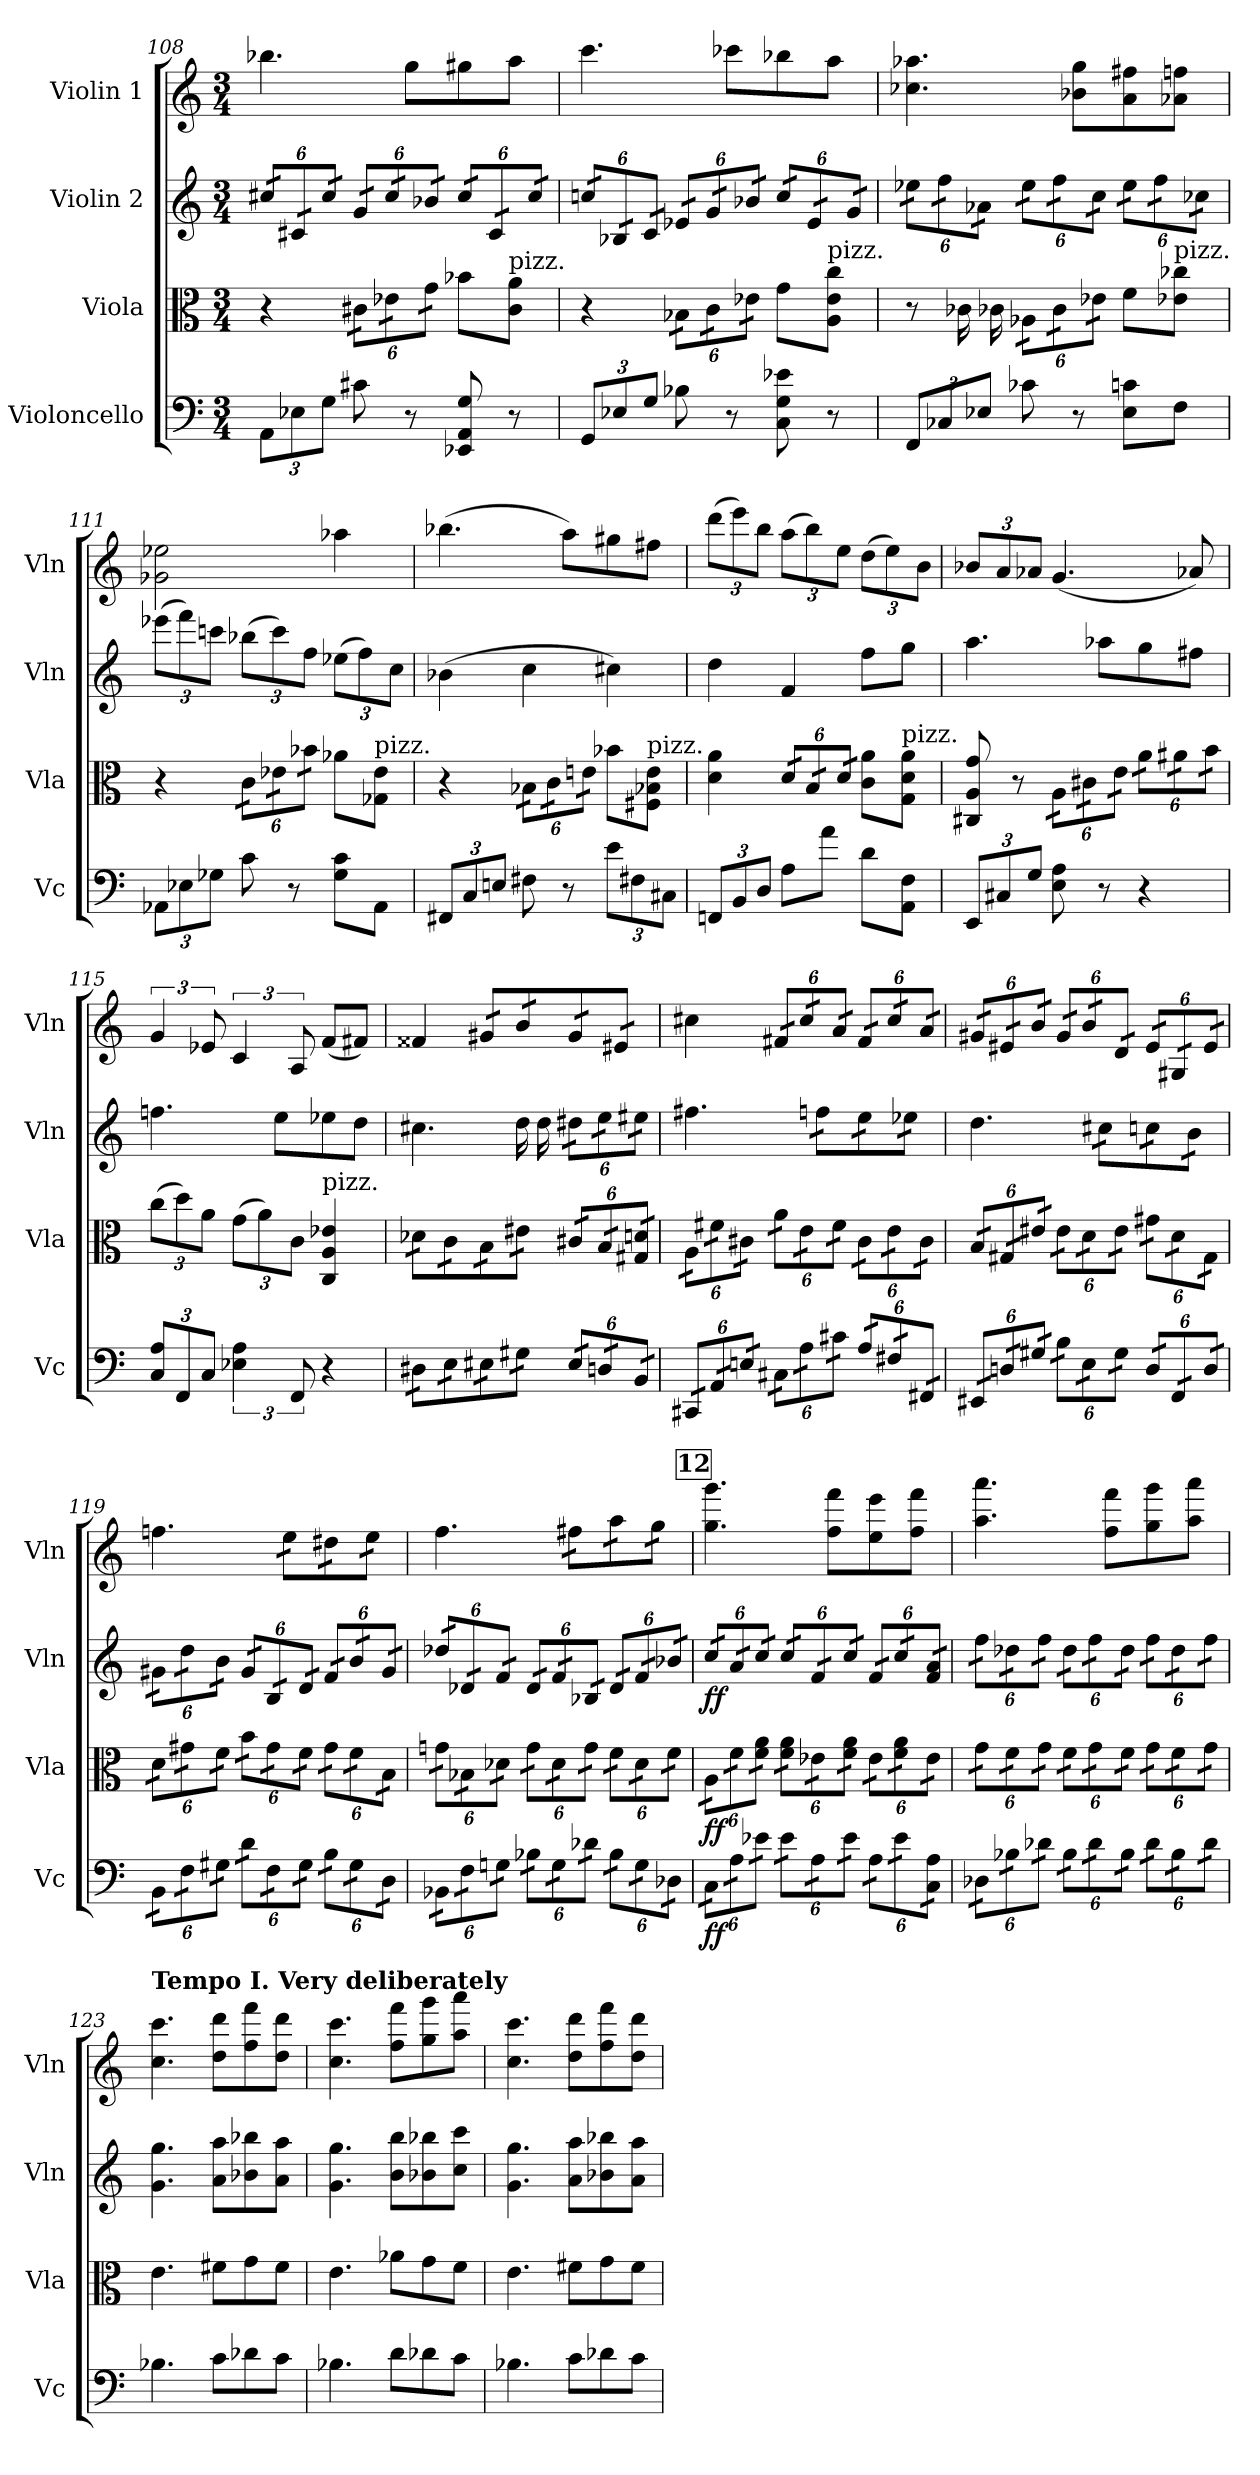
**kern	**dynam	**kern	**dynam	**kern	**dynam	**kern
*part4	*part4	*part3	*part3	*part2	*part2	*part1
*staff4	*staff4	*staff3	*staff3	*staff2	*staff2	*staff1
*I"Violoncello	*	*I"Viola	*	*I"Violin 2	*	*I"Violin 1
*I'Vc	*	*I'Vla	*	*I'Vln	*	*I'Vln
*clefF4	*	*clefC3	*	*clefG2	*	*clefG2
*k[]	*	*k[]	*	*k[]	*	*k[]
*M3/4	*	*M3/4	*	*M3/4	*	*M3/4
*Xbrackettup	*	*	*	*Xbrackettup	*	*
=108	=108	=108	=108	=108	=108	=108
*	*	*	*	*tremolo	*	*
12AA\L	.	4r	.	24cc#X/LL	.	4.bb-X\
.	.	.	.	24cc#X/	.	.
12E-X\	.	.	.	24c#X/	.	.
.	.	.	.	24c#X/	.	.
12G\J	.	.	.	24cc#/	.	.
.	.	.	.	24cc#/JJ	.	.
*	*	*Xbrackettup	*	*	*	*
!	!	!LO:TX:a:t=arco	!	!	!	!
*	*	*tremolo	*	*	*	*
8c#X\	.	24c#X\LL	.	24g/LL	.	.
.	.	24c#X\	.	24g/	.	.
.	.	24e-X\	.	24cc#/	.	.
8r	.	24e-X\	.	24cc#/	.	8gg\L
.	.	24g\	.	24b-X/	.	.
.	.	24g\JJ	.	24b-X/JJ	.	.
*	*	*Xtremolo	*	*	*	*
8EE-X/ 8AA/ 8G/	.	8b-X\L	.	24cc#/LL	.	8gg#X\
.	.	.	.	24cc#/	.	.
.	.	.	.	24c#/	.	.
!	!	!LO:TX:a:t=pizz.	!	!	!	!
8r	.	8c#\ 8a\J	.	24c#/	.	8aa\J
.	.	.	.	24cc#/	.	.
.	.	.	.	24cc#/JJ	.	.
!!LO:LB:g=z
=109	=109	=109	=109	=109	=109	=109
12GG/L	.	4r	.	24ccn/LL	.	4.ccc\
.	.	.	.	24ccn/	.	.
12E-X/	.	.	.	24B-X/	.	.
.	.	.	.	24B-X/	.	.
12G/J	.	.	.	24c/	.	.
.	.	.	.	24c/JJ	.	.
!	!	!LO:TX:a:t=arco	!	!	!	!
*	*	*tremolo	*	*	*	*
8B-X\	.	24B-X\LL	.	24e-X/LL	.	.
.	.	24B-X\	.	24e-X/	.	.
.	.	24c\	.	24g/	.	.
8r	.	24c\	.	24g/	.	8ccc-X\L
.	.	24e-X\	.	24b-X/	.	.
.	.	24e-X\JJ	.	24b-X/JJ	.	.
*	*	*Xtremolo	*	*	*	*
8C\ 8G\ 8e-X\	.	8g\L	.	24cc/LL	.	8bb-X\
.	.	.	.	24cc/	.	.
.	.	.	.	24e-/	.	.
!	!	!LO:TX:a:t=pizz.	!	!	!	!
8r	.	8A\ 8e-\ 8cc\J	.	24e-/	.	8aa\J
.	.	.	.	24g/	.	.
.	.	.	.	24g/JJ	.	.
=110	=110	=110	=110	=110	=110	=110
12FF/L	.	8r	.	24ee-X\LL	.	4.cc-X\ 4.aa-X\
.	.	.	.	24ee-X\	.	.
12C-X/	.	.	.	24ff\	.	.
!	!	!LO:TX:a:t=arco	!	!	!	!
*	*	*tremolo	*	*	*	*
.	.	16c-X\	.	24ff\	.	.
12E-X/J	.	.	.	24a-X\	.	.
.	.	16c-X\	.	.	.	.
.	.	.	.	24a-X\JJ	.	.
8c-X\	.	24A-X\LL	.	24ee-\LL	.	.
.	.	24A-X\	.	24ee-\	.	.
.	.	24c-\	.	24ff\	.	.
8r	.	24c-\	.	24ff\	.	8b-X\ 8gg\L
.	.	24e-X\	.	24cc\	.	.
.	.	24e-X\JJ	.	24cc\JJ	.	.
*	*	*Xtremolo	*	*	*	*
8E-\ 8cn\L	.	8f\L	.	24ee-\LL	.	8a\ 8ff#X\
.	.	.	.	24ee-\	.	.
.	.	.	.	24ff\	.	.
!	!	!LO:TX:a:t=pizz.	!	!	!	!
8F\J	.	8e-X\ 8cc-X\J	.	24ff\	.	8a-X\ 8ffn\J
.	.	.	.	24cc-X\	.	.
.	.	.	.	24cc-X\JJ	.	.
*	*	*	*	*Xtremolo	*	*
=111	=111	=111	=111	=111	=111	=111
!!LO:REH:place=s1:a:B:cj:fs=14:t=11
12AA-X\L	.	4r	.	(12eee-X\L	.	2g-X\ 2ee-X\
12E-X\	.	.	.	12fff\)	.	.
12G-X\J	.	.	.	12cccn\J	.	.
!	!	!LO:TX:a:t=arco	!	!	!	!
*	*	*tremolo	*	*	*	*
8c\	.	24c\LL	.	(12bb-X\L	.	.
.	.	24c\	.	.	.	.
.	.	24e-X\	.	12ccc\)	.	.
8r	.	24e-X\	.	.	.	.
.	.	24b-X\	.	12ff\J	.	.
.	.	24b-X\JJ	.	.	.	.
*	*	*Xtremolo	*	*	*	*
8G-\ 8c\L	.	8a-X\L	.	(12ee-X\L	.	4aa-X\
.	.	.	.	12ff\)	.	.
!	!	!LO:TX:a:t=pizz.	!	!	!	!
8AA-\J	.	8G-X\ 8e-\J	.	.	.	.
.	.	.	.	12cc\J	.	.
!!LO:PB:g=z
=112	=112	=112	=112	=112	=112	=112
12FF#X/L	.	4r	.	(4b-X\	.	(4.bb-X\
12C/	.	.	.	.	.	.
12En/J	.	.	.	.	.	.
!	!	!LO:TX:a:t=arco	!	!	!	!
*	*	*tremolo	*	*	*	*
8F#X\	.	24B-X\LL	.	4cc\	.	.
.	.	24B-X\	.	.	.	.
.	.	24c\	.	.	.	.
8r	.	24c\	.	.	.	8aa\L)
.	.	24en\	.	.	.	.
.	.	24en\JJ	.	.	.	.
*	*	*Xtremolo	*	*	*	*
12e\L	.	8b-X\L	.	4cc#X\)	.	8gg#X\
12F#X\	.	.	.	.	.	.
!	!	!LO:TX:a:t=pizz.	!	!	!	!
.	.	8F#X\ 8B-X\ 8e\J	.	.	.	8ff#X\J
12C#X\J	.	.	.	.	.	.
=113	=113	=113	=113	=113	=113	=113
*	*	*	*	*	*	*Xbrackettup
12FFn/L	.	4d\ 4a\	.	4dd\	.	(12ddd\L
12BB/	.	.	.	.	.	12eee\)
12D/J	.	.	.	.	.	12bb\J
!	!	!LO:TX:a:t=arco	!	!	!	!
*	*	*tremolo	*	*	*	*
8A\L	.	24d/LL	.	4f/	.	(12aa\L
.	.	24d/	.	.	.	.
.	.	24B/	.	.	.	12bb\)
8a\J	.	24B/	.	.	.	.
.	.	24d/	.	.	.	12ee\J
.	.	24d/JJ	.	.	.	.
*	*	*Xtremolo	*	*	*	*
8d\L	.	8c\ 8a\L	.	8ff\L	.	(12dd\L
.	.	.	.	.	.	12ee\)
!	!	!LO:TX:a:t=pizz.	!	!	!	!
8AA\ 8F\J	.	8G\ 8d\ 8a\J	.	8gg\J	.	.
.	.	.	.	.	.	12b\J
=114	=114	=114	=114	=114	=114	=114
12EE/L	.	8C#X/ 8A/ 8g/	.	4.aa\	.	12b-X/L
12C#X/	.	.	.	.	.	12a/
.	.	8r	.	.	.	.
12G/J	.	.	.	.	.	12a-X/J
!	!	!LO:TX:a:t=arco	!	!	!	!
*	*	*tremolo	*	*	*	*
8E\ 8A\	.	24A\LL	.	.	.	(4.g/
.	.	24A\	.	.	.	.
.	.	24c#X\	.	.	.	.
8r	.	24c#X\	.	8aa-X\L	.	.
.	.	24e\	.	.	.	.
.	.	24e\JJ	.	.	.	.
4r	.	24a\LL	.	8gg\	.	.
.	.	24a\	.	.	.	.
.	.	24a#X\	.	.	.	.
.	.	24a#X\	.	8ff#X\J	.	8a-X/)
.	.	24b\	.	.	.	.
.	.	24b\JJ	.	.	.	.
*	*	*Xtremolo	*	*	*	*
!!LO:LB:g=z
=115	=115	=115	=115	=115	=115	=115
*	*	*	*	*	*	*brackettup
12C/ 12A/L	.	(12cc\L	.	4.ffn\	.	6g/
12FF/	.	12dd\)	.	.	.	.
12C/J	.	12a\J	.	.	.	12e-X/
*brackettup	*	*	*	*	*	*
6E-X\ 6A\	.	(12g\L	.	.	.	6c/
.	.	12a\)	.	.	.	.
.	.	.	.	8ee\L	.	.
12FF/	.	12c\J	.	.	.	12A/
!	!	!LO:TX:a:t=pizz.	!	!	!	!
4r	.	4C/ 4A/ 4e-X/	.	8ee-X\	.	(8f/L
.	.	.	.	8dd\J	.	8f#X/J)
=116	=116	=116	=116	=116	=116	=116
!	!	!LO:TX:a:t=arco	!	!	!	!
!LO:TX:a:t=arco	!	!	!	!	!	!
*tremolo	*	*	*	*	*	*
*	*	*tremolo	*	*	*	*
16D#X\LL	.	16d-X\LL	.	4.cc#X\	.	4f##X/
16D#X\	.	16d-X\	.	.	.	.
16E\	.	16c\	.	.	.	.
16E\	.	16c\	.	.	.	.
*	*	*	*	*	*	*tremolo
16E#X\	.	16B\	.	.	.	16g#X/LL
16E#X\	.	16B\	.	.	.	16g#X/
*	*	*	*	*tremolo	*	*
16G#X\	.	16e#X\	.	16dd\	.	16b/
16G#X\JJ	.	16e#X\JJ	.	16dd\	.	16b/
*Xbrackettup	*	*	*	*	*	*
24E#/LL	.	24c#X/LL	.	24dd#X\LL	.	16g#/
24E#/	.	24c#X/	.	24dd#X\	.	.
.	.	.	.	.	.	16g#/
24Dn/	.	24B/	.	24ee\	.	.
24Dn/	.	24B/	.	24ee\	.	16e#X/
24BB/	.	24G#X/ 24dn/	.	24ee#X\	.	.
.	.	.	.	.	.	16e#X/JJ
*	*	*	*	*	*	*Xtremolo
24BB/JJ	.	24G#X/ 24dn/JJ	.	24ee#X\JJ	.	.
*	*	*	*	*Xtremolo	*	*
=117	=117	=117	=117	=117	=117	=117
24CC#X/LL	.	24A\LL	.	4.ff#X\	.	4cc#X\
24CC#X/	.	24A\	.	.	.	.
24AA/	.	24f#X\	.	.	.	.
24AA/	.	24f#X\	.	.	.	.
24En/	.	24c#X\	.	.	.	.
24En/JJ	.	24c#X\JJ	.	.	.	.
*	*	*	*	*	*	*Xbrackettup
*	*	*	*	*	*	*tremolo
24C#X\LL	.	24a\LL	.	.	.	24f#X/LL
24C#X\	.	24a\	.	.	.	24f#X/
24A\	.	24e\	.	.	.	24cc#/
*	*	*	*	*tremolo	*	*
24A\	.	24e\	.	16ffn\LL	.	24cc#/
24c#X\	.	24f#\	.	.	.	24a/
.	.	.	.	16ffn\	.	.
24c#X\JJ	.	24f#\JJ	.	.	.	24a/JJ
24A/LL	.	24c#\LL	.	16ee\	.	24f#/LL
24A/	.	24c#\	.	.	.	24f#/
.	.	.	.	16ee\	.	.
24F#X/	.	24e\	.	.	.	24cc#/
24F#X/	.	24e\	.	16ee-X\	.	24cc#/
24FF#X/	.	24c#\	.	.	.	24a/
.	.	.	.	16ee-X\JJ	.	.
*	*	*	*	*Xtremolo	*	*
24FF#X/JJ	.	24c#\JJ	.	.	.	24a/JJ
!!LO:LB:g=z
=118	=118	=118	=118	=118	=118	=118
24EE#X/LL	.	24B/LL	.	4.dd\	.	24g#X/LL
24EE#X/	.	24B/	.	.	.	24g#X/
24Dn/	.	24G#X/	.	.	.	24e#X/
24Dn/	.	24G#X/	.	.	.	24e#X/
24G#X/	.	24e#X/	.	.	.	24b/
24G#X/JJ	.	24e#X/JJ	.	.	.	24b/JJ
24B\LL	.	24e#\LL	.	.	.	24g#/LL
24B\	.	24e#\	.	.	.	24g#/
24E\	.	24d\	.	.	.	24b/
*	*	*	*	*tremolo	*	*
24E\	.	24d\	.	16cc#X\LL	.	24b/
24G#\	.	24e#\	.	.	.	24d/
.	.	.	.	16cc#X\	.	.
24G#\JJ	.	24e#\JJ	.	.	.	24d/JJ
24D/LL	.	24g#X\LL	.	16ccn\	.	24e#/LL
24D/	.	24g#X\	.	.	.	24e#/
.	.	.	.	16ccn\	.	.
24FF/	.	24d\	.	.	.	24G#X/
24FF/	.	24d\	.	16b\	.	24G#X/
24D/	.	24G#\	.	.	.	24e#/
.	.	.	.	16b\JJ	.	.
24D/JJ	.	24G#\JJ	.	.	.	24e#/JJ
*	*	*	*	*	*	*Xtremolo
=119	=119	=119	=119	=119	=119	=119
24BB\LL	.	24d\LL	.	24g#X\LL	.	4.ffn\
24BB\	.	24d\	.	24g#X\	.	.
24F\	.	24g#X\	.	24dd\	.	.
24F\	.	24g#X\	.	24dd\	.	.
24G#X\	.	24f\	.	24b\	.	.
24G#X\JJ	.	24f\JJ	.	24b\JJ	.	.
24d\LL	.	24b\LL	.	24g#/LL	.	.
24d\	.	24b\	.	24g#/	.	.
24F\	.	24g#\	.	24B/	.	.
*	*	*	*	*	*	*tremolo
24F\	.	24g#\	.	24B/	.	16ee\LL
24G#\	.	24f\	.	24d/	.	.
.	.	.	.	.	.	16ee\
24G#\JJ	.	24f\JJ	.	24d/JJ	.	.
24B\LL	.	24g#\LL	.	24f/LL	.	16dd#X\
24B\	.	24g#\	.	24f/	.	.
.	.	.	.	.	.	16dd#X\
24G#\	.	24f\	.	24b/	.	.
24G#\	.	24f\	.	24b/	.	16ee\
24D\	.	24B\	.	24g#/	.	.
.	.	.	.	.	.	16ee\JJ
*	*	*	*	*	*	*Xtremolo
24D\JJ	.	24B\JJ	.	24g#/JJ	.	.
=120	=120	=120	=120	=120	=120	=120
24BB-X\LL	.	24gn\LL	.	24dd-X/LL	.	4.ff\
24BB-X\	.	24gn\	.	24dd-X/	.	.
24F\	.	24B-X\	.	24d-X/	.	.
24F\	.	24B-X\	.	24d-X/	.	.
24Gn\	.	24d-X\	.	24f/	.	.
24Gn\JJ	.	24d-X\JJ	.	24f/JJ	.	.
24B-X\LL	.	24g\LL	.	24d-/LL	.	.
24B-X\	.	24g\	.	24d-/	.	.
24G\	.	24d-\	.	24f/	.	.
*	*	*	*	*	*	*tremolo
24G\	.	24d-\	.	24f/	.	16ff#X\LL
24d-X\	.	24g\	.	24B-X/	.	.
.	.	.	.	.	.	16ff#X\
24d-X\JJ	.	24g\JJ	.	24B-X/JJ	.	.
24B-\LL	.	24f\LL	.	24d-/LL	.	16aa\
24B-\	.	24f\	.	24d-/	.	.
.	.	.	.	.	.	16aa\
24G\	.	24d-\	.	24f/	.	.
24G\	.	24d-\	.	24f/	.	16gg\
24D-X\	.	24f\	.	24b-X/	.	.
.	.	.	.	.	.	16gg\JJ
*	*	*	*	*	*	*Xtremolo
24D-X\JJ	.	24f\JJ	.	24b-X/JJ	.	.
!!LO:LB:g=z
!!LO:REH:place=s1:a:B:cj:fs=14:t=12
=121	=121	=121	=121	=121	=121	=121
!	!LO:DY:b	!	!LO:DY:b	!	!LO:DY:b	!
24C\LL	ff	24A\LL	ff	24cc/LL	ff	4.gg\ 4.ggg\
24C\	.	24A\	.	24cc/	.	.
24A\	.	24f\	.	24a/	.	.
24A\	.	24f\	.	24a/	.	.
24e-X\	.	24f\ 24a\	.	24cc/	.	.
24e-X\JJ	.	24f\ 24a\JJ	.	24cc/JJ	.	.
24e-\LL	.	24f\ 24a\LL	.	24cc/LL	.	.
24e-\	.	24f\ 24a\	.	24cc/	.	.
24A\	.	24e-X\	.	24f/	.	.
24A\	.	24e-X\	.	24f/	.	8ff\ 8fff\L
24e-\	.	24f\ 24a\	.	24cc/	.	.
24e-\JJ	.	24f\ 24a\JJ	.	24cc/JJ	.	.
24A\LL	.	24e-\LL	.	24f/LL	.	8ee\ 8eee\
24A\	.	24e-\	.	24f/	.	.
24e-\	.	24f\ 24a\	.	24cc/	.	.
24e-\	.	24f\ 24a\	.	24cc/	.	8ff\ 8fff\J
24C\ 24A\	.	24e-\	.	24f/ 24a/	.	.
24C\ 24A\JJ	.	24e-\JJ	.	24f/ 24a/JJ	.	.
=122	=122	=122	=122	=122	=122	=122
24D-X\LL	.	24g\LL	.	24ff\LL	.	4.aa\ 4.aaa\
24D-X\	.	24g\	.	24ff\	.	.
24B-X\	.	24f\	.	24dd-X\	.	.
24B-X\	.	24f\	.	24dd-X\	.	.
24d-X\	.	24g\	.	24ff\	.	.
24d-X\JJ	.	24g\JJ	.	24ff\JJ	.	.
24B-\LL	.	24f\LL	.	24dd-\LL	.	.
24B-\	.	24f\	.	24dd-\	.	.
24d-\	.	24g\	.	24ff\	.	.
24d-\	.	24g\	.	24ff\	.	8ff\ 8fff\L
24B-\	.	24f\	.	24dd-\	.	.
24B-\JJ	.	24f\JJ	.	24dd-\JJ	.	.
24d-\LL	.	24g\LL	.	24ff\LL	.	8gg\ 8ggg\
24d-\	.	24g\	.	24ff\	.	.
24B-\	.	24f\	.	24dd-\	.	.
24B-\	.	24f\	.	24dd-\	.	8aa\ 8aaa\J
24d-\	.	24g\	.	24ff\	.	.
24d-\JJ	.	24g\JJ	.	24ff\JJ	.	.
*	*	*	*	*Xtremolo	*	*
*	*	*Xtremolo	*	*	*	*
*Xtremolo	*	*	*	*	*	*
=123	=123	=123	=123	=123	=123	=123
!	!	!	!	!	!	!LO:TX:a:B:t=Tempo I. Very deliberately
4.B-X\	.	4.e\	.	4.g\ 4.gg\	.	4.cc\ 4.ccc\
8c\L	.	8f#X\L	.	8a\ 8aa\L	.	8dd\ 8ddd\L
8d-X\	.	8g\	.	8b-X\ 8bb-X\	.	8ff\ 8fff\
8c\J	.	8f#\J	.	8a\ 8aa\J	.	8dd\ 8ddd\J
=124	=124	=124	=124	=124	=124	=124
4.B-X\	.	4.e\	.	4.g\ 4.gg\	.	4.cc\ 4.ccc\
8d\L	.	8a-X\L	.	8b\ 8bb\L	.	8ff\ 8fff\L
8d-X\	.	8g\	.	8b-X\ 8bb-X\	.	8gg\ 8ggg\
8c\J	.	8f\J	.	8cc\ 8ccc\J	.	8aa\ 8aaa\J
!!LO:LB:g=z
=125	=125	=125	=125	=125	=125	=125
4.B-X\	.	4.e\	.	4.g\ 4.gg\	.	4.cc\ 4.ccc\
8c\L	.	8f#X\L	.	8a\ 8aa\L	.	8dd\ 8ddd\L
8d-X\	.	8g\	.	8b-X\ 8bb-X\	.	8ff\ 8fff\
8c\J	.	8f#\J	.	8a\ 8aa\J	.	8dd\ 8ddd\J
=	=	=	=	=	=	=
*-	*-	*-	*-	*-	*-	*-
